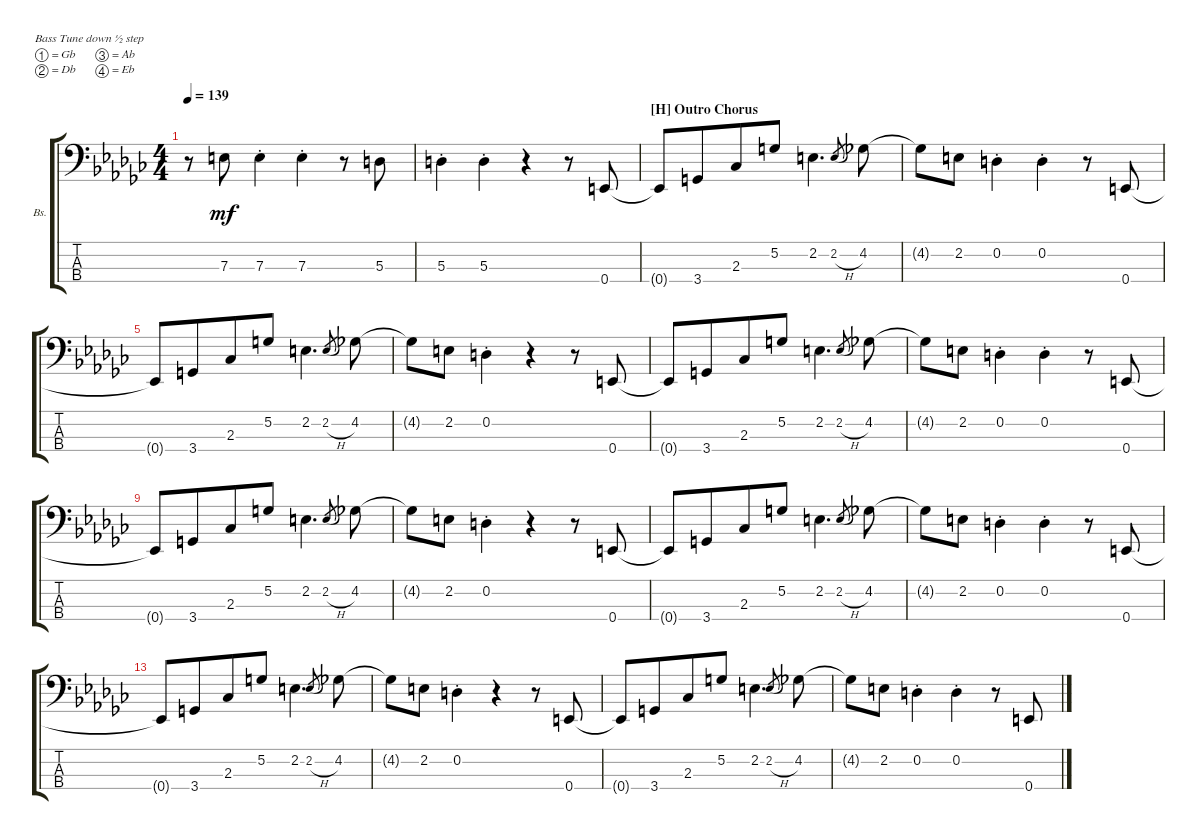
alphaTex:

\bracketExtendMode groupsimilarinstruments
\firstSystemTrackNameOrientation horizontal
\otherSystemsTrackNameOrientation horizontal
\defaultBarNumberDisplay FirstOfSystem
\track ("Electric Bass" "Bs.") {instrument electricbassfinger}
\staff {score tabs}
\tuning (Gb2 Db2 Ab1 Eb1)
\displaytranspose 13
\ts (4 4)
\tempo 139
\clef f4
\ks gb
r.8{dy mf} 7.3.8 7.3{st}.4 7.3{st}.4 r.8 5.3.8 |
5.3{st}.4 5.3{st}.4 r.4 r.8 0.4.8 |
\section ("H" "Outro Chorus")
0.4{t}.8{beam merge} 3.4.8{beam merge} 2.3.8 5.2.8 2.2.4{d} 2.2{h}.8{gr} 4.2.8 |
4.2{t}.8 2.2.8 0.2{st}.4 0.2{st}.4 r.8 0.4.8 |
0.4{t}.8 3.4.8{beam merge} 2.3.8 5.2.8 2.2.4{d} 2.2{h}.8{gr} 4.2.8 |
4.2{t}.8 2.2.8 0.2{st}.4 r.4 r.8 0.4.8 |
0.4{t}.8 3.4.8{beam merge} 2.3.8 5.2.8 2.2.4{d} 2.2{h}.8{gr} 4.2.8 |
4.2{t}.8 2.2.8 0.2{st}.4 0.2{st}.4 r.8 0.4.8 |
0.4{t}.8 3.4.8{beam merge} 2.3.8 5.2.8 2.2.4{d} 2.2{h}.8{gr} 4.2.8 |
4.2{t}.8 2.2.8 0.2{st}.4 r.4 r.8 0.4.8 |
0.4{t}.8{beam merge} 3.4.8{beam merge} 2.3.8 5.2.8 2.2.4{d} 2.2{h}.8{gr} 4.2.8 |
4.2{t}.8 2.2.8 0.2{st}.4 0.2{st}.4 r.8 0.4.8 |
0.4{t}.8 3.4.8{beam merge} 2.3.8 5.2.8 2.2.4{d} 2.2{h}.8{gr} 4.2.8 |
4.2{t}.8 2.2.8 0.2{st}.4 r.4 r.8 0.4.8 |
0.4{t}.8 3.4.8{beam merge} 2.3.8 5.2.8 2.2.4{d} 2.2{h}.8{gr} 4.2.8 |
4.2{t}.8 2.2.8 0.2{st}.4 0.2{st}.4 r.8 0.4.8
